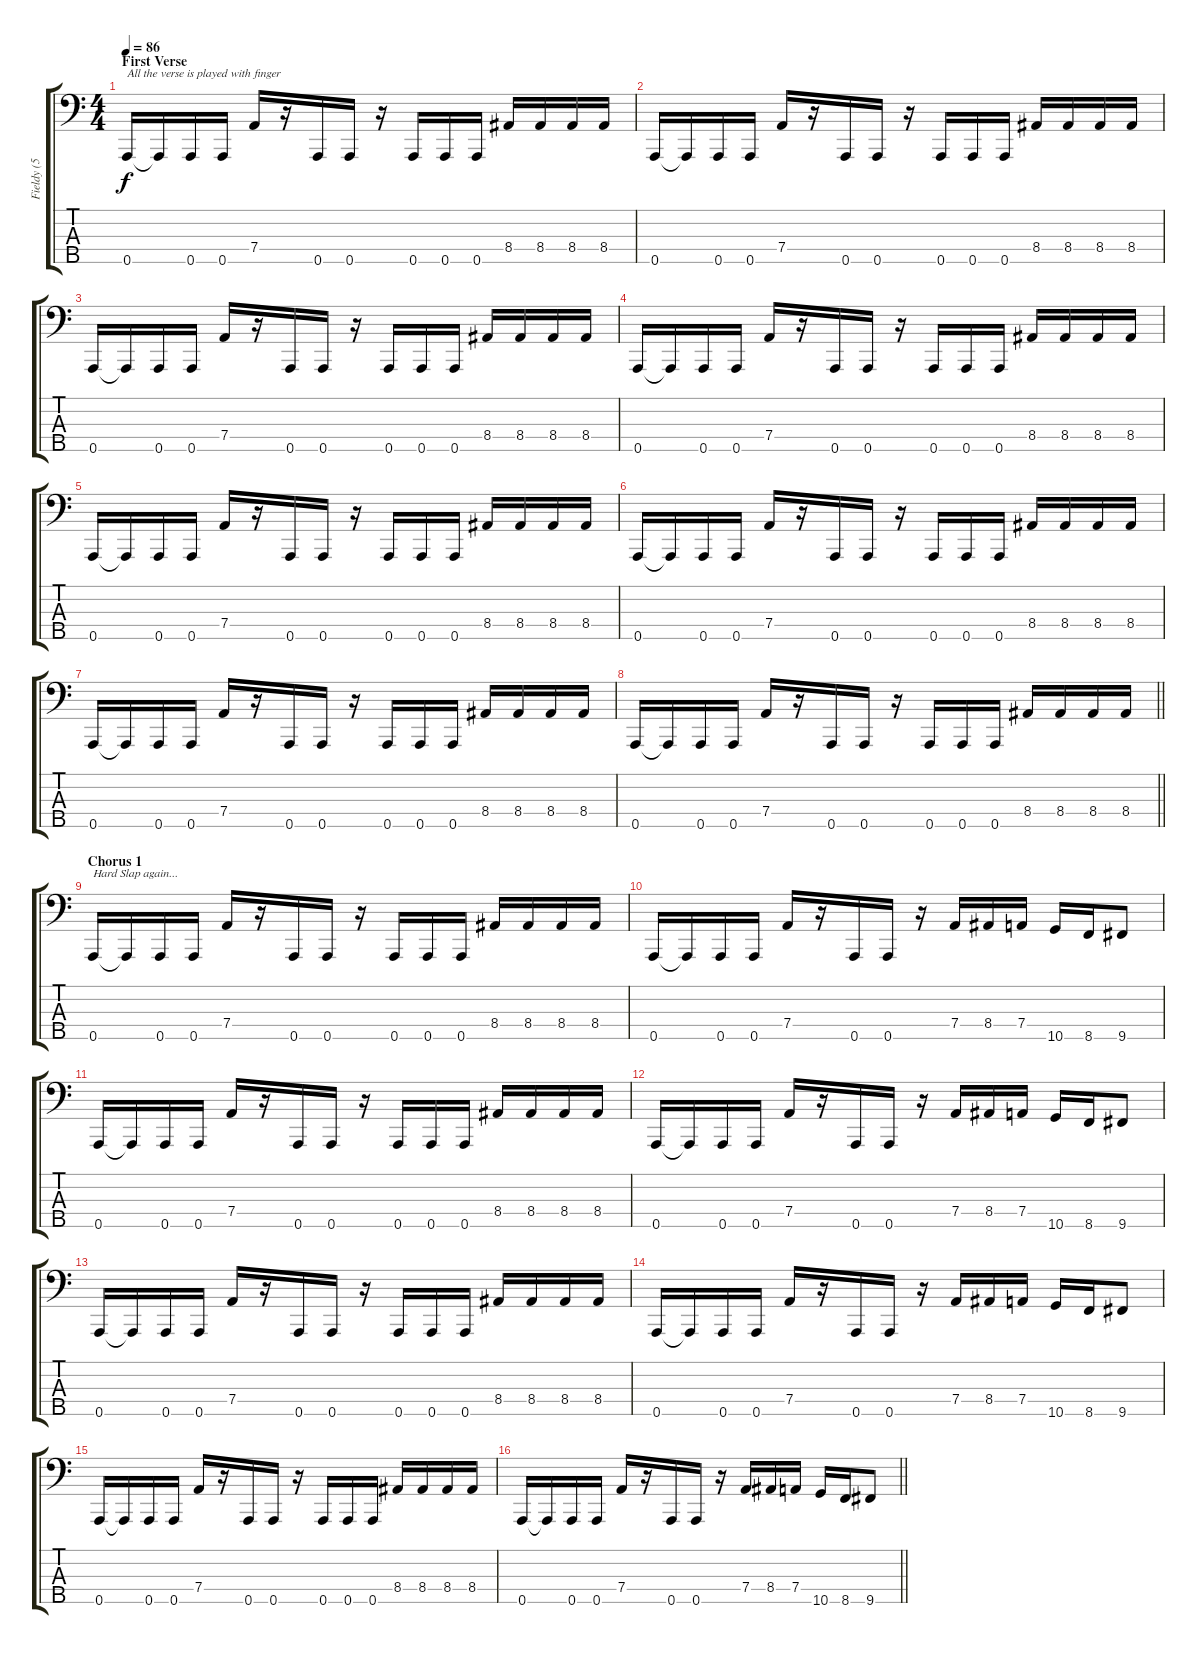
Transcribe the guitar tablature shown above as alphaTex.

\track ("Fieldy (5 String Bass)" "Fieldy (5 ") {instrument slapbass1}
\staff {score tabs}
\tuning (F2 C2 G1 D1 A0) {hide}
\ts (4 4)
\section ("" "First Verse")
\tempo 86
\clef f4
\ks c
0.5.16{txt "All the verse is played with finger" dy f instrument electricbassfinger} 0.5{t}.16 0.5.16 0.5.16 7.4.16 r.16 0.5.16 0.5.16 r.16 0.5.16 0.5.16 0.5.16 8.4.16 8.4.16 8.4.16 8.4.16 |
0.5.16 0.5{t}.16 0.5.16 0.5.16 7.4.16 r.16 0.5.16 0.5.16 r.16 0.5.16 0.5.16 0.5.16 8.4.16 8.4.16 8.4.16 8.4.16 |
0.5.16 0.5{t}.16 0.5.16 0.5.16 7.4.16 r.16 0.5.16 0.5.16 r.16 0.5.16 0.5.16 0.5.16 8.4.16 8.4.16 8.4.16 8.4.16 |
0.5.16 0.5{t}.16 0.5.16 0.5.16 7.4.16 r.16 0.5.16 0.5.16 r.16 0.5.16 0.5.16 0.5.16 8.4.16 8.4.16 8.4.16 8.4.16 |
0.5.16 0.5{t}.16 0.5.16 0.5.16 7.4.16 r.16 0.5.16 0.5.16 r.16 0.5.16 0.5.16 0.5.16 8.4.16 8.4.16 8.4.16 8.4.16 |
0.5.16 0.5{t}.16 0.5.16 0.5.16 7.4.16 r.16 0.5.16 0.5.16 r.16 0.5.16 0.5.16 0.5.16 8.4.16 8.4.16 8.4.16 8.4.16 |
0.5.16 0.5{t}.16 0.5.16 0.5.16 7.4.16 r.16 0.5.16 0.5.16 r.16 0.5.16 0.5.16 0.5.16 8.4.16 8.4.16 8.4.16 8.4.16 |
\barLineRight lightlight
0.5.16 0.5{t}.16 0.5.16 0.5.16 7.4.16 r.16 0.5.16 0.5.16 r.16 0.5.16 0.5.16 0.5.16 8.4.16 8.4.16 8.4.16 8.4.16 |
\section ("" "Chorus 1")
0.5.16{txt "Hard Slap again..." instrument slapbass1} 0.5{t}.16 0.5.16 0.5.16 7.4.16 r.16 0.5.16 0.5.16 r.16 0.5.16 0.5.16 0.5.16 8.4.16 8.4.16 8.4.16 8.4.16 |
0.5.16 0.5{t}.16 0.5.16 0.5.16 7.4.16 r.16 0.5.16 0.5.16 r.16 7.4.16 8.4.16 7.4.16 10.5.16 8.5.16 9.5.8 |
0.5.16 0.5{t}.16 0.5.16 0.5.16 7.4.16 r.16 0.5.16 0.5.16 r.16 0.5.16 0.5.16 0.5.16 8.4.16 8.4.16 8.4.16 8.4.16 |
0.5.16 0.5{t}.16 0.5.16 0.5.16 7.4.16 r.16 0.5.16 0.5.16 r.16 7.4.16 8.4.16 7.4.16 10.5.16 8.5.16 9.5.8 |
0.5.16 0.5{t}.16 0.5.16 0.5.16 7.4.16 r.16 0.5.16 0.5.16 r.16 0.5.16 0.5.16 0.5.16 8.4.16 8.4.16 8.4.16 8.4.16 |
0.5.16 0.5{t}.16 0.5.16 0.5.16 7.4.16 r.16 0.5.16 0.5.16 r.16 7.4.16 8.4.16 7.4.16 10.5.16 8.5.16 9.5.8 |
0.5.16 0.5{t}.16 0.5.16 0.5.16 7.4.16 r.16 0.5.16 0.5.16 r.16 0.5.16 0.5.16 0.5.16 8.4.16 8.4.16 8.4.16 8.4.16 |
\barLineRight lightlight
0.5.16 0.5{t}.16 0.5.16 0.5.16 7.4.16 r.16 0.5.16 0.5.16 r.16 7.4.16 8.4.16 7.4.16 10.5.16 8.5.16 9.5.8
